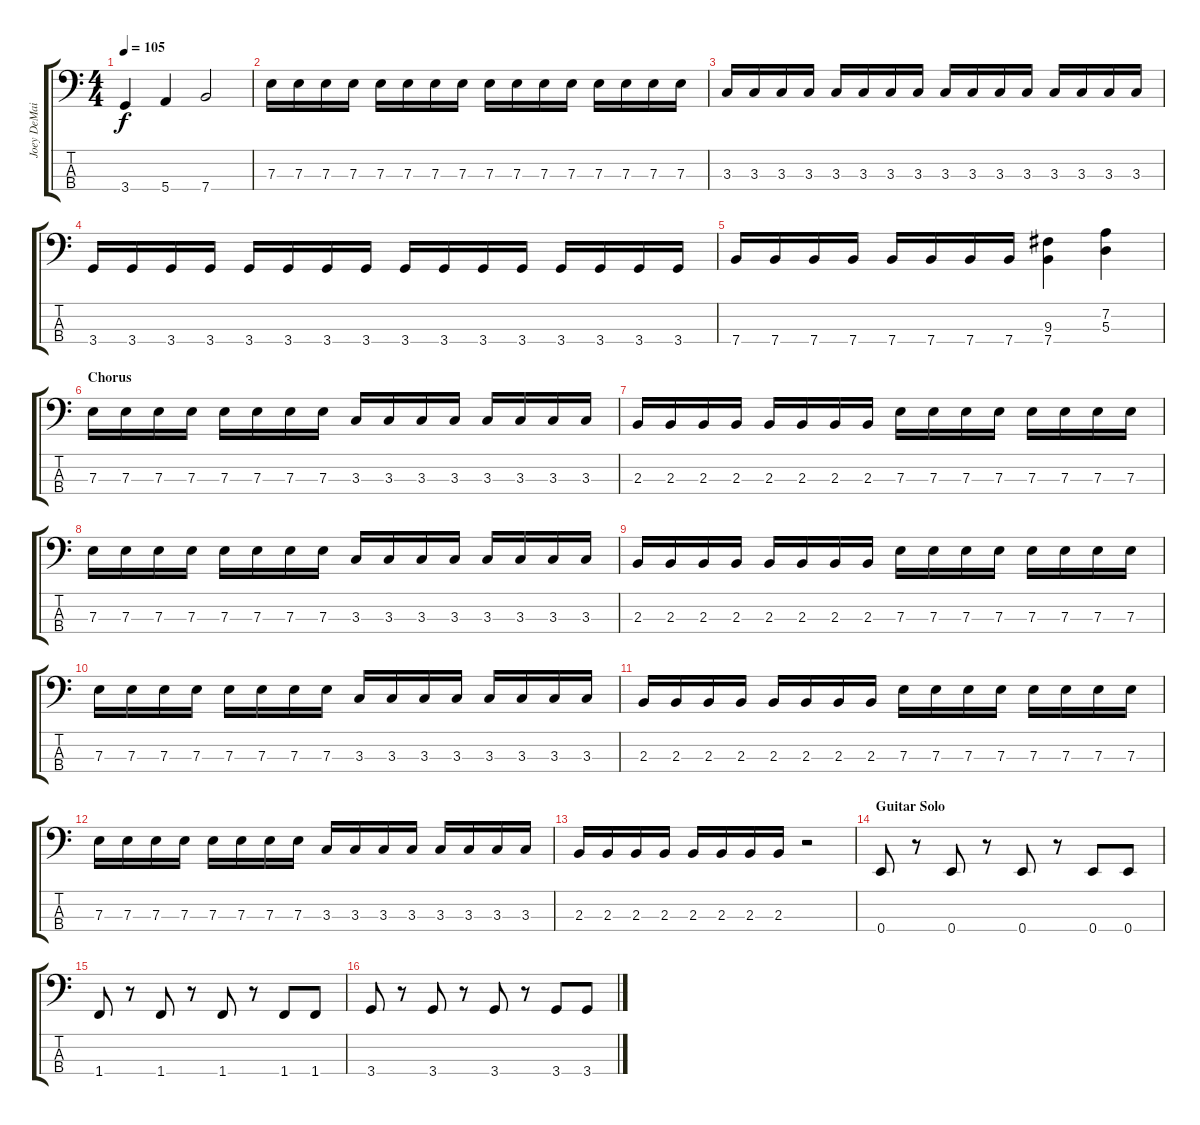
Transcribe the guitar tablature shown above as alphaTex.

\track ("Joey DeMaio" "Joey DeMai") {instrument electricbasspick}
\staff {score tabs}
\tuning (G2 D2 A1 E1) {hide}
\ts (4 4)
\tempo 105
\clef f4
\ks c
3.4.4{dy f} 5.4.4 7.4.2 |
7.3.16 7.3.16 7.3.16 7.3.16 7.3.16 7.3.16 7.3.16 7.3.16 7.3.16 7.3.16 7.3.16 7.3.16 7.3.16 7.3.16 7.3.16 7.3.16 |
3.3.16 3.3.16 3.3.16 3.3.16 3.3.16 3.3.16 3.3.16 3.3.16 3.3.16 3.3.16 3.3.16 3.3.16 3.3.16 3.3.16 3.3.16 3.3.16 |
3.4.16 3.4.16 3.4.16 3.4.16 3.4.16 3.4.16 3.4.16 3.4.16 3.4.16 3.4.16 3.4.16 3.4.16 3.4.16 3.4.16 3.4.16 3.4.16 |
7.4.16 7.4.16 7.4.16 7.4.16 7.4.16 7.4.16 7.4.16 7.4.16 (9.3 7.4).4 (7.2 5.3).4 |
\section ("" "Chorus")
7.3.16 7.3.16 7.3.16 7.3.16 7.3.16 7.3.16 7.3.16 7.3.16 3.3.16 3.3.16 3.3.16 3.3.16 3.3.16 3.3.16 3.3.16 3.3.16 |
2.3.16 2.3.16 2.3.16 2.3.16 2.3.16 2.3.16 2.3.16 2.3.16 7.3.16 7.3.16 7.3.16 7.3.16 7.3.16 7.3.16 7.3.16 7.3.16 |
7.3.16 7.3.16 7.3.16 7.3.16 7.3.16 7.3.16 7.3.16 7.3.16 3.3.16 3.3.16 3.3.16 3.3.16 3.3.16 3.3.16 3.3.16 3.3.16 |
2.3.16 2.3.16 2.3.16 2.3.16 2.3.16 2.3.16 2.3.16 2.3.16 7.3.16 7.3.16 7.3.16 7.3.16 7.3.16 7.3.16 7.3.16 7.3.16 |
7.3.16 7.3.16 7.3.16 7.3.16 7.3.16 7.3.16 7.3.16 7.3.16 3.3.16 3.3.16 3.3.16 3.3.16 3.3.16 3.3.16 3.3.16 3.3.16 |
2.3.16 2.3.16 2.3.16 2.3.16 2.3.16 2.3.16 2.3.16 2.3.16 7.3.16 7.3.16 7.3.16 7.3.16 7.3.16 7.3.16 7.3.16 7.3.16 |
7.3.16 7.3.16 7.3.16 7.3.16 7.3.16 7.3.16 7.3.16 7.3.16 3.3.16 3.3.16 3.3.16 3.3.16 3.3.16 3.3.16 3.3.16 3.3.16 |
2.3.16 2.3.16 2.3.16 2.3.16 2.3.16 2.3.16 2.3.16 2.3.16 r.2 |
\section ("" "Guitar Solo")
0.4.8 r.8 0.4.8 r.8 0.4.8 r.8 0.4.8 0.4.8 |
1.4.8 r.8 1.4.8 r.8 1.4.8 r.8 1.4.8 1.4.8 |
3.4.8 r.8 3.4.8 r.8 3.4.8 r.8 3.4.8 3.4.8
